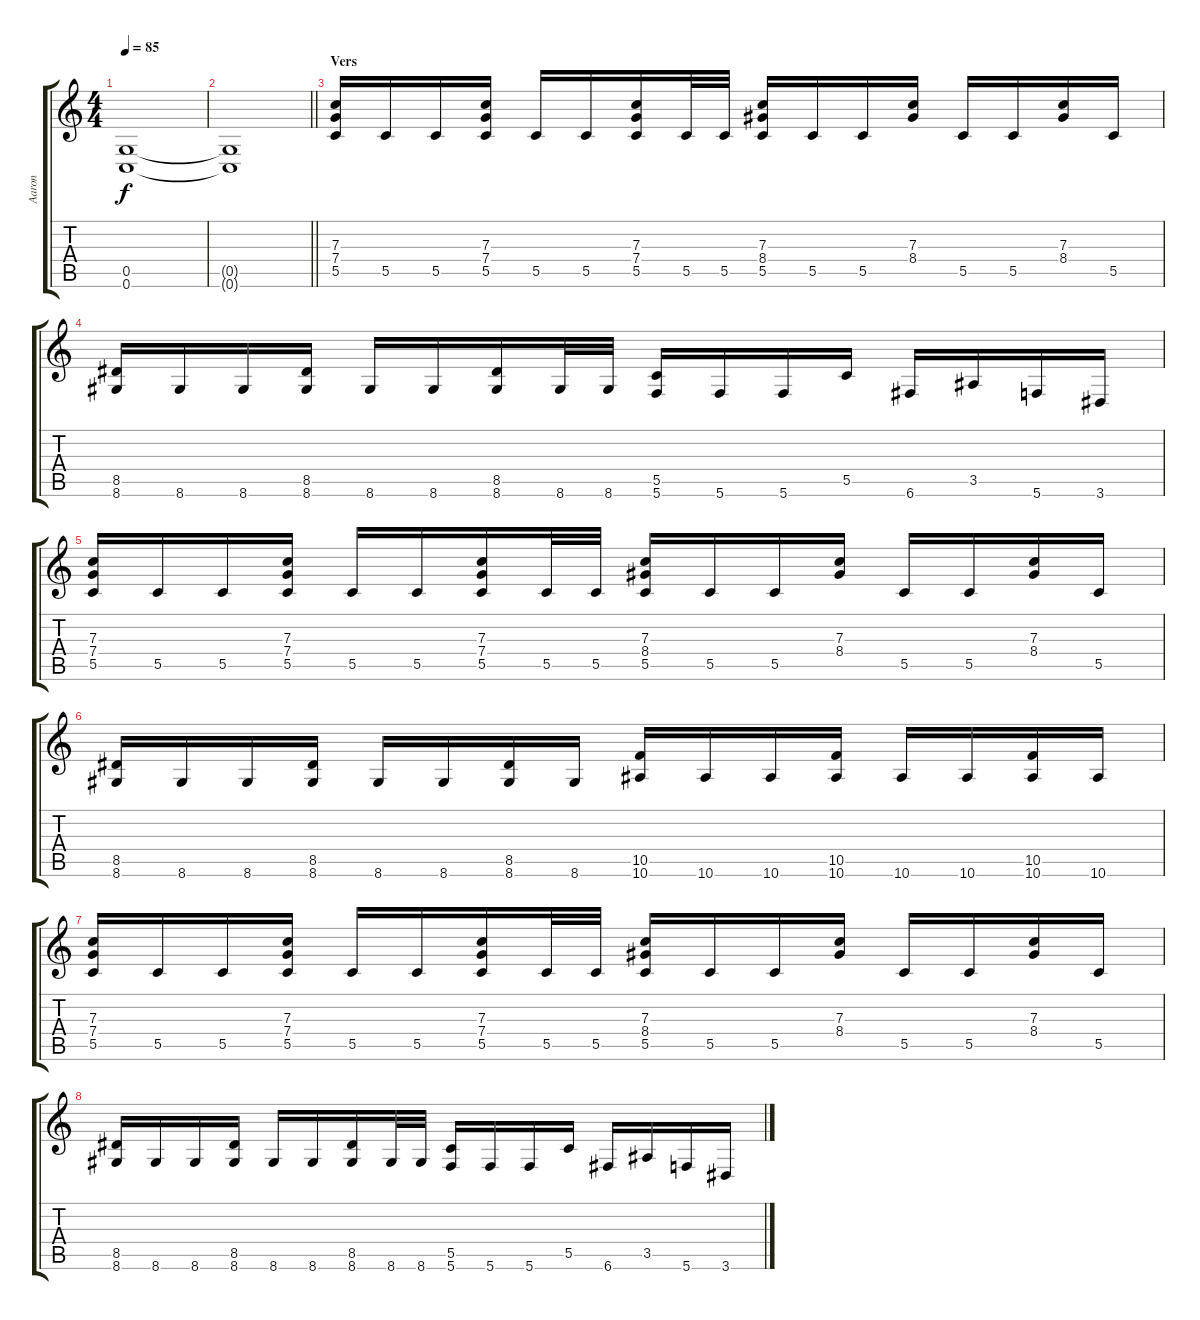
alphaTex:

\track ("Aaron" "Aaron") {instrument distortionguitar}
\staff {score tabs}
\tuning (D4 A3 F3 C3 G2 C2) {hide}
\ts (4 4)
\tempo 85
\clef g2
\ks c
(0.5 0.6).1{dy f} |
\barLineRight lightlight
(0.5{t} 0.6{t}).1 |
\section ("" "Vers")
(7.3 7.4 5.5).16 5.5.16 5.5.16 (7.3 7.4 5.5).16 5.5.16 5.5.16 (7.3 7.4 5.5).16 5.5.32 5.5.32 (7.3 8.4 5.5).16 5.5.16 5.5.16 (7.3 8.4).16 5.5.16 5.5.16 (7.3 8.4).16 5.5.16 |
(8.5 8.6).16 8.6.16 8.6.16 (8.5 8.6).16 8.6.16 8.6.16 (8.5 8.6).16 8.6.32 8.6.32 (5.5 5.6).16 5.6.16 5.6.16 5.5.16 6.6.16 3.5.16 5.6.16 3.6.16 |
(7.3 7.4 5.5).16 5.5.16 5.5.16 (7.3 7.4 5.5).16 5.5.16 5.5.16 (7.3 7.4 5.5).16 5.5.32 5.5.32 (7.3 8.4 5.5).16 5.5.16 5.5.16 (7.3 8.4).16 5.5.16 5.5.16 (7.3 8.4).16 5.5.16 |
(8.5 8.6).16 8.6.16 8.6.16 (8.5 8.6).16 8.6.16 8.6.16 (8.5 8.6).16 8.6.16 (10.5 10.6).16 10.6.16 10.6.16 (10.5 10.6).16 10.6.16 10.6.16 (10.5 10.6).16 10.6.16 |
(7.3 7.4 5.5).16 5.5.16 5.5.16 (7.3 7.4 5.5).16 5.5.16 5.5.16 (7.3 7.4 5.5).16 5.5.32 5.5.32 (7.3 8.4 5.5).16 5.5.16 5.5.16 (7.3 8.4).16 5.5.16 5.5.16 (7.3 8.4).16 5.5.16 |
(8.5 8.6).16 8.6.16 8.6.16 (8.5 8.6).16 8.6.16 8.6.16 (8.5 8.6).16 8.6.32 8.6.32 (5.5 5.6).16 5.6.16 5.6.16 5.5.16 6.6.16 3.5.16 5.6.16 3.6.16
